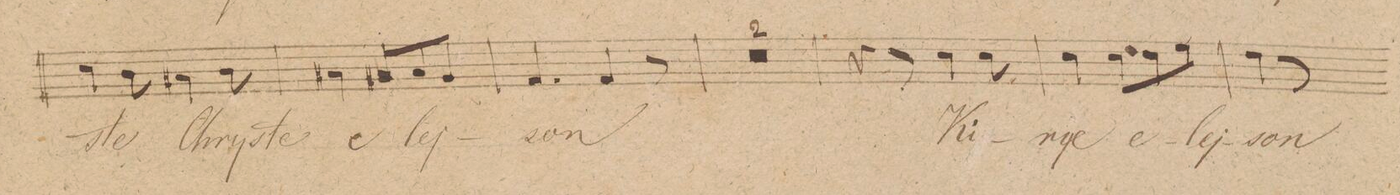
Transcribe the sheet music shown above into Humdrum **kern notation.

**kern	**text	**dynam
*I"Tenore	*	*
*clefC4	*	*
*k[]	*	*
*M6/8	*	*
4B\	-ste	.
8A\	.	.
4G#X\	Chry-	.
8A\	-ste	.
=89	=89	=89
4.G#X\	e-	.
8F#X/L	-lej-	.
8G#/	.	.
8F#/J	.	.
=90	=90	=90
4.E/	-son	.
4E/	.	.
8r	.	.
=91	=91	=91
1.r	.	.
=92	=92	=92
=93	=93	=93
4r	.	.
8r	.	.
4B\	Ki-	.
8B\	.	.
=94	=94	=94
4.B\	rije	.
8B\L	e-	.
8c\	.	.
8d\J	-lej-	.
=95	=95	=95
4c\	-son	.
8r	.	.
*-	*-	*-
